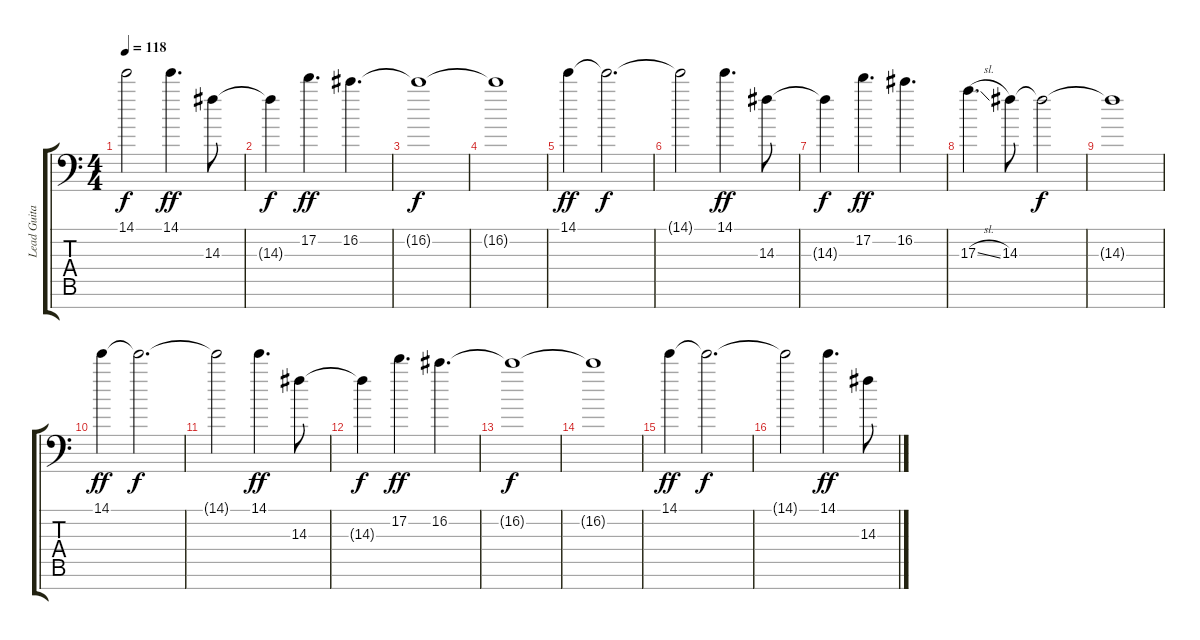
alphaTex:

\track ("Lead Guitar #1" "Lead Guita") {instrument overdrivenguitar}
\staff {score tabs}
\tuning (D4 A3 E3 D3 A2 E2 A1) {hide}
\ts (4 4)
\tempo 118
\clef f4
\ks c
14.1{t}.2{dy f} 14.1.4{d dy ff volume 8} 14.3.8 |
14.3{t}.4{dy f} 17.2.4{d dy ff} 16.2.4{d} |
16.2{t}.1{dy f volume 0} |
16.2{t}.1 |
14.1.4{dy ff volume 8} 14.1{t}.2{d dy f volume 3} |
14.1{t}.2 14.1.4{d dy ff volume 8} 14.3.8 |
14.3{t}.4{dy f} 17.2.4{d dy ff} 16.2.4{d} |
17.3{sl}.4{d} 14.3.8 14.3{t}.2{dy f volume 3} |
14.3{t}.1 |
14.1.4{dy ff volume 8} 14.1{t}.2{d dy f volume 3} |
14.1{t}.2 14.1.4{d dy ff volume 8} 14.3.8 |
14.3{t}.4{dy f} 17.2.4{d dy ff} 16.2.4{d} |
16.2{t}.1{dy f volume 0} |
16.2{t}.1 |
14.1.4{dy ff volume 8} 14.1{t}.2{d dy f volume 3} |
14.1{t}.2 14.1.4{d dy ff volume 8} 14.3.8
